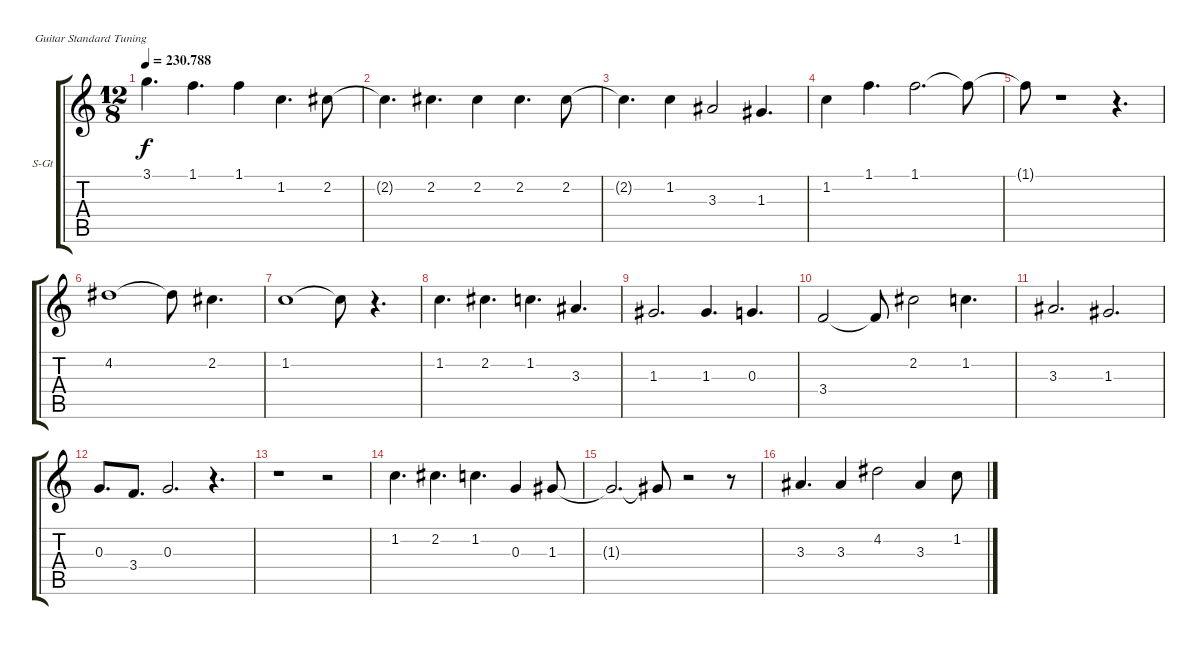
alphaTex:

\bracketExtendMode groupsimilarinstruments
\firstSystemTrackNameOrientation horizontal
\otherSystemsTrackNameOrientation horizontal
\track ("Вокал" "S-Gt") {instrument lead6voice}
\staff {score tabs}
\tuning (E4 B3 G3 D3 A2 E2)
\displaytranspose 12
\ts (12 8)
\tempo
230.788
\accidentals auto
\clef g2
\ottava regular
\simile none
\ks c
3.1{t}.4{d dy f} 1.1.4{d} 1.1.4 1.2.4{d} 2.2.8 |
2.2{t}.4{d} 2.2.4{d} 2.2.4 2.2.4{d} 2.2.8 |
2.2{t}.4{d} 1.2.4 3.3.2 1.3.4{d} |
1.2.4 1.1.4{d} 1.1.2{d} 1.1{t}.8 |
1.1{t}.8 r.1 r.4{d} |
4.2.1 4.2{t}.8 2.2.4{d} |
1.2.1 1.2{t}.8 r.4{d} |
1.2.4{d} 2.2.4{d} 1.2.4{d} 3.3.4{d} |
1.3.2{d} 1.3.4{d} 0.3.4{d} |
3.4.2 3.4{t}.8 2.2.2 1.2.4{d} |
3.3.2{d} 1.3.2{d} |
0.3.8{d} 3.4.8{d} 0.3.2{d} r.4{d} |
r.1 r.2 |
1.2.4{d} 2.2.4{d} 1.2.4{d} 0.3.4 1.3.8 |
1.3{t}.2{d} 1.3{t}.8 r.2 r.8 |
3.3.4{d} 3.3.4 4.2.2 3.3.4 1.2.8
